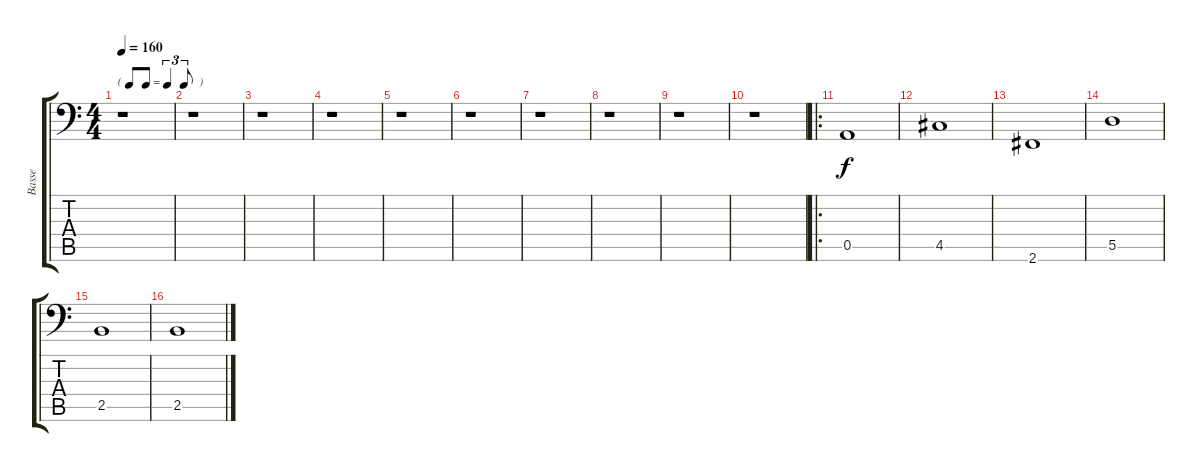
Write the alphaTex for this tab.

\track ("Basse" "Basse") {instrument electricbassfinger}
\staff {score tabs}
\tuning (E3 B2 G2 D2 A1 E1) {hide}
\ts (4 4)
\tf triplet8th
\tempo 160
\clef f4
\ks c
r.1{dy f instrument electricbassfinger} |
r.1 |
r.1 |
r.1 |
r.1 |
r.1 |
r.1 |
r.1 |
r.1 |
r.1 |
\ro
0.5.1 |
4.5.1 |
2.6.1 |
5.5.1 |
2.5.1 |
2.5.1
